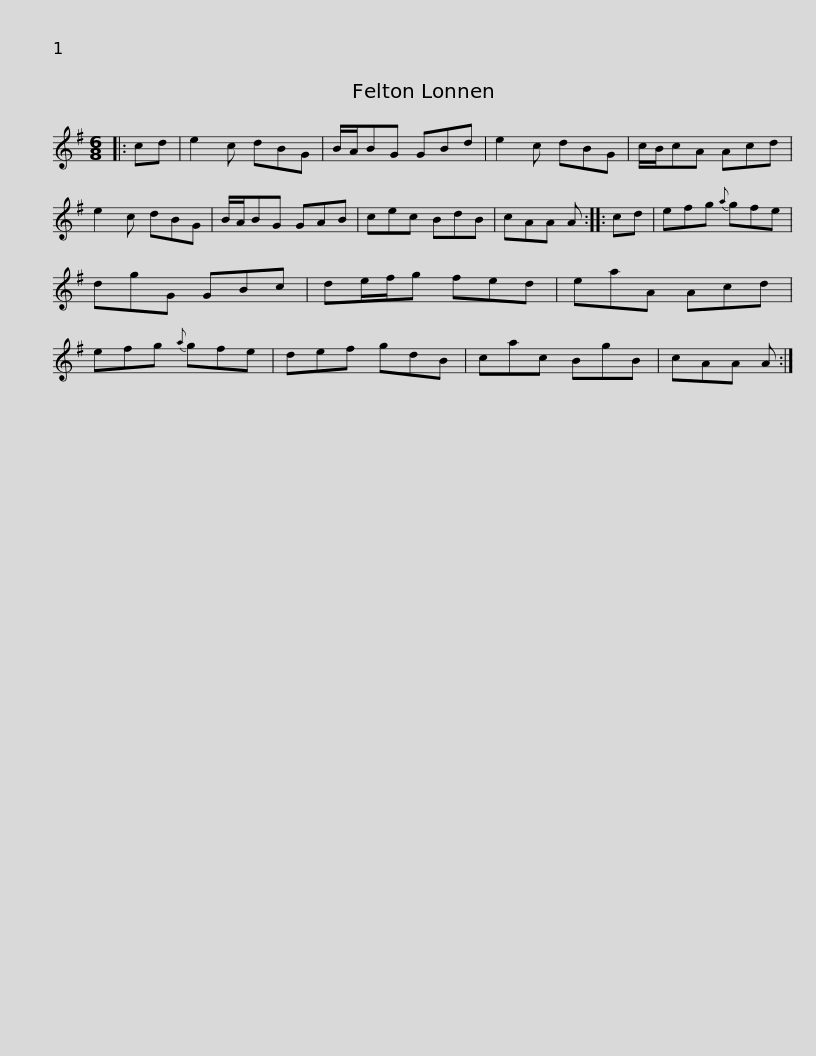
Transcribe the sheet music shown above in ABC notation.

X:1
L:1/8
M:6/8
I:linebreak $
K:G
V:1 treble
V:1
|: cd | e2 c dBG | B/A/BG GBd | e2 c dBG | c/B/cA Acd | %5
 e2 c dBG | B/A/BG GAB | cec BdB |$ cAA A :: cd | %10
 efg{a} gfe | dgG GBc | de/f/g fed | eaA Acd | efg{a} gfe |$ %15
 def gdB | cac BgB | cAA A :| %18
